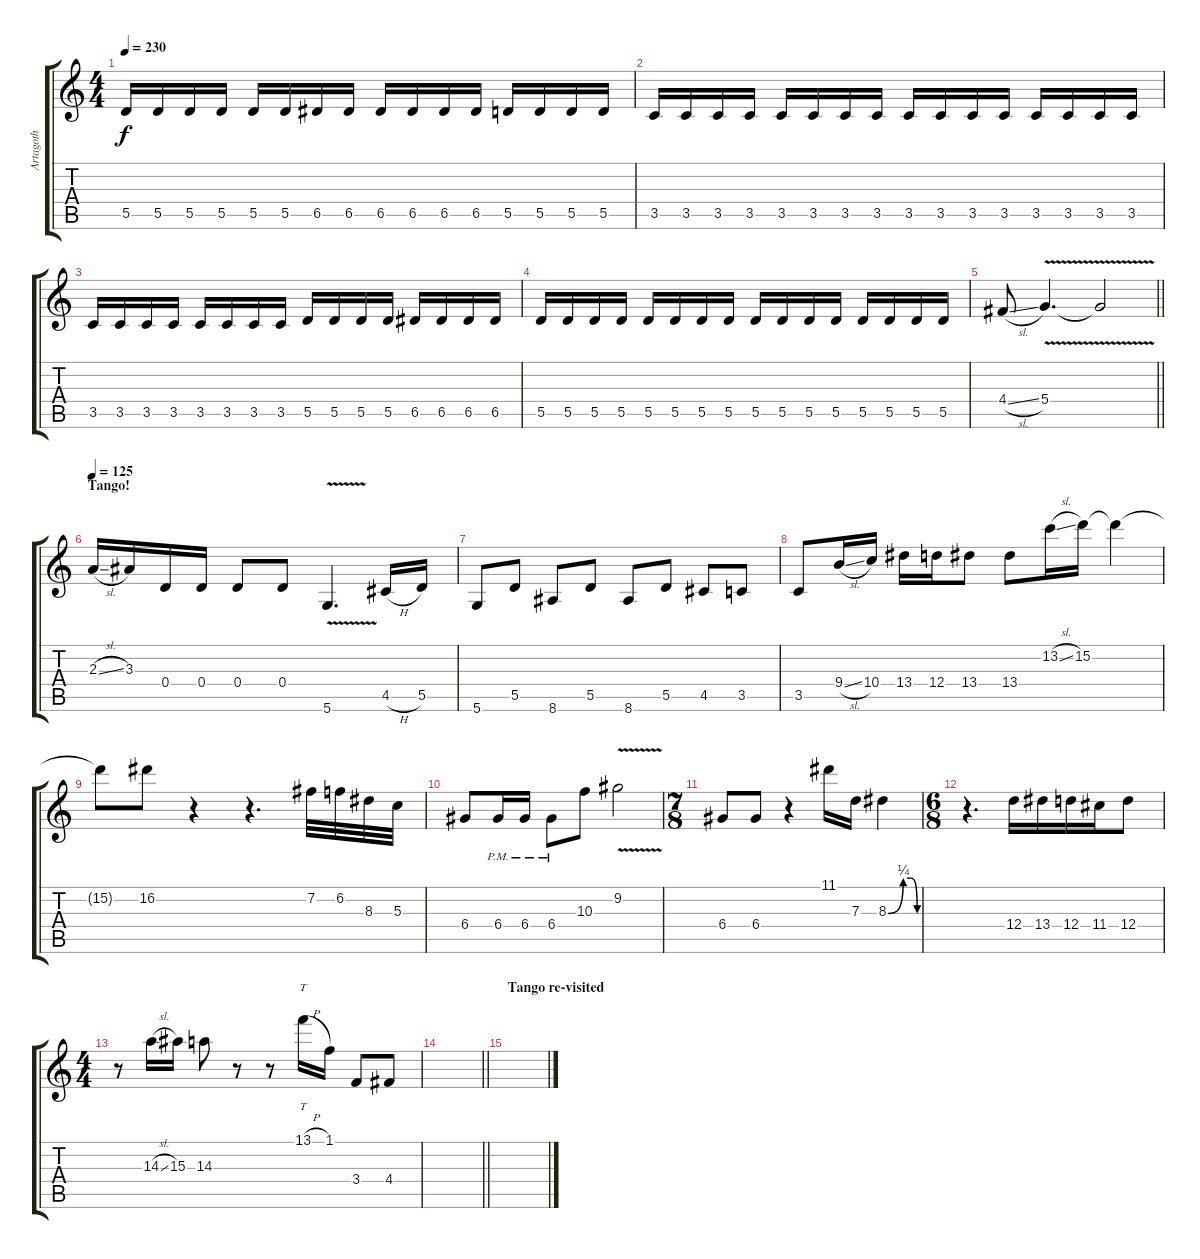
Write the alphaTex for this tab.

\track ("Artagoth" "Artagoth") {instrument distortionguitar}
\staff {score tabs}
\tuning (E4 B3 G3 D3 A2 D2) {hide}
\ts (4 4)
\tempo 230
\clef g2
\ks c
5.5.16{dy f} 5.5.16 5.5.16 5.5.16 5.5.16 5.5.16 6.5.16 6.5.16 6.5.16 6.5.16 6.5.16 6.5.16 5.5.16 5.5.16 5.5.16 5.5.16 |
3.5.16 3.5.16 3.5.16 3.5.16 3.5.16 3.5.16 3.5.16 3.5.16 3.5.16 3.5.16 3.5.16 3.5.16 3.5.16 3.5.16 3.5.16 3.5.16 |
3.5.16 3.5.16 3.5.16 3.5.16 3.5.16 3.5.16 3.5.16 3.5.16 5.5.16 5.5.16 5.5.16 5.5.16 6.5.16 6.5.16 6.5.16 6.5.16 |
5.5.16 5.5.16 5.5.16 5.5.16 5.5.16 5.5.16 5.5.16 5.5.16 5.5.16 5.5.16 5.5.16 5.5.16 5.5.16 5.5.16 5.5.16 5.5.16 |
\barLineRight lightlight
4.4{sl}.8 5.4{v}.4{d} 5.4{t}.2 |
\section ("" "Tango!")
\tempo 125
2.3{sl}.16{balance 8} 3.3.16 0.4.16 0.4.16 0.4.8 0.4.8 5.6{v}.4{d} 4.5{h}.16 5.5.16 |
5.6.8 5.5.8 8.6.8 5.5.8 8.6.8 5.5.8 4.5.8 3.5.8 |
3.5.8 9.4{sl}.16 10.4.16 13.4.16 12.4.16 13.4.8 13.4.8 13.2{sl}.16 15.2.16 15.2{t}.4 |
15.2{t}.8 16.2.8 r.4 r.4{d} 7.2.32 6.2.32 8.3.32 5.3.32 |
6.4.8 6.4{pm}.16 6.4{pm}.16 6.4{pm}.8 10.3.8 9.2{v}.2 |
\ts (7 8)
6.4.8 6.4.8 r.4 11.1.16 7.3.16 8.3{be (custom 0 0 30 1 45 1 58 0 60 0)}.4 |
\ts (6 8)
r.4{d} 12.4.16 13.4.16 12.4.16 11.4.16 12.4.8 |
\ts (4 4)
r.8 14.3{sl}.16 15.3.16 14.3.8 r.8 r.8 13.1{h}.16{tt} 1.1.16 3.4.8 4.4.8 |
\barLineRight lightlight
|
\section ("" "Tango re-visited")
